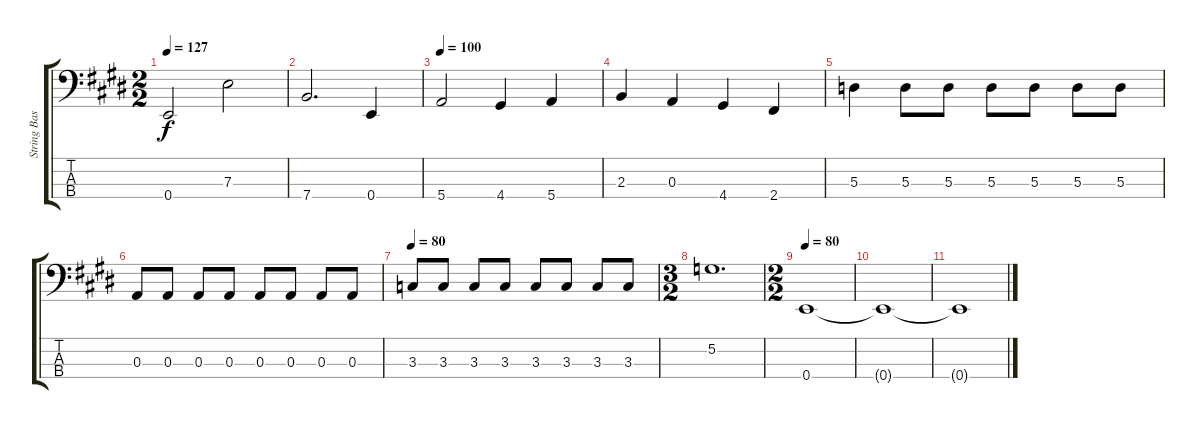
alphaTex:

\track ("String Bass" "String Bas") {instrument contrabass}
\staff {score tabs}
\tuning (G2 D2 A1 E1) {hide}
\ts (2 2)
\tempo 127
\clef f4
\ks e
0.4.2{dy f} 7.3.2 |
7.4.2{d} 0.4.4 |
\tempo 100
5.4.2 4.4.4 5.4.4 |
2.3.4 0.3.4 4.4.4 2.4.4 |
5.3.4 5.3.8 5.3.8 5.3.8 5.3.8 5.3.8 5.3.8 |
0.3.8 0.3.8 0.3.8 0.3.8 0.3.8 0.3.8 0.3.8 0.3.8 |
\tempo 80
3.3.8 3.3.8 3.3.8 3.3.8 3.3.8 3.3.8 3.3.8 3.3.8 |
\ts (3 2)
5.2.1{d} |
\ts (2 2)
\tempo 80
0.4.1 |
0.4{t}.1{volume 0} |
0.4{t}.1
